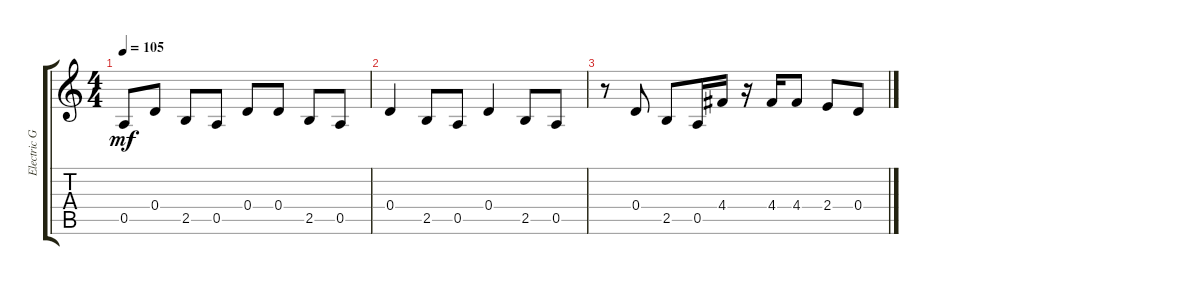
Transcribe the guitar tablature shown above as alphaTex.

\track ("Electric Guitar" "Electric G") {instrument electricguitarclean}
\staff {score tabs}
\tuning (E4 B3 G3 D3 A2 E2) {hide}
\ts (4 4)
\tempo 105
\clef g2
\ks c
0.5{t}.8{dy mf} 0.4.8 2.5.8 0.5.8 0.4.8 0.4.8 2.5.8 0.5.8 |
0.4.4 2.5.8 0.5.8 0.4.4 2.5.8 0.5.8 |
r.8 0.4.8 2.5.8 0.5.16 4.4.16 r.16 4.4.16 4.4.8 2.4.8 0.4.8
